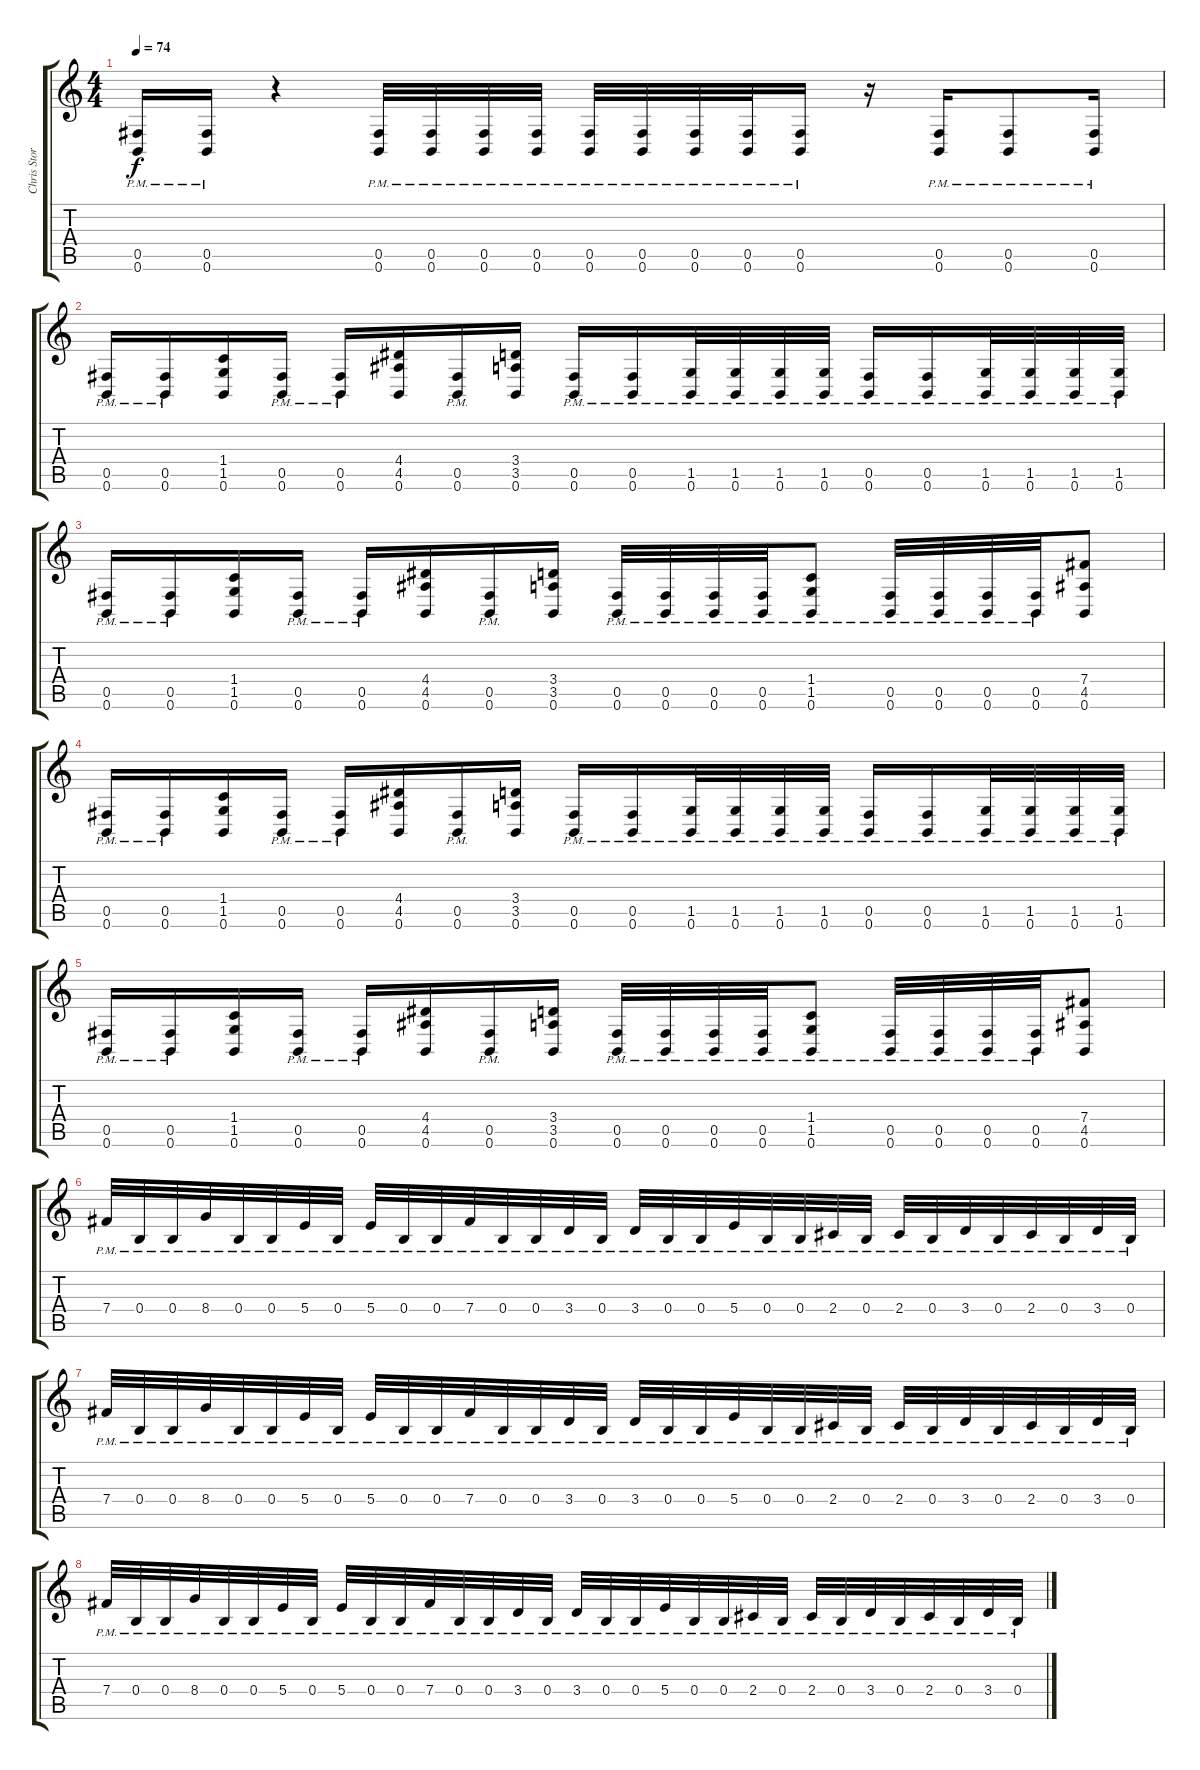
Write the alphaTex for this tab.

\track ("Chris Storey (Guitar)" "Chris Stor") {instrument distortionguitar}
\staff {score tabs}
\tuning (Db4 Ab3 E3 B2 Gb2 B1) {hide}
\ts (4 4)
\tempo 74
\clef g2
\ks c
(0.5{pm} 0.6{pm}).16{dy f} (0.5{pm} 0.6{pm}).16 r.4 (0.5{pm} 0.6{pm}).32 (0.5{pm} 0.6{pm}).32 (0.5{pm} 0.6{pm}).32 (0.5{pm} 0.6{pm}).32 (0.5{pm} 0.6{pm}).32 (0.5{pm} 0.6{pm}).32 (0.5{pm} 0.6{pm}).32 (0.5{pm} 0.6{pm}).32 (0.5{pm} 0.6{pm}).16 r.16 (0.5{pm} 0.6{pm}).16 (0.5{pm} 0.6{pm}).8 (0.5{pm} 0.6{pm}).16 |
(0.5{pm} 0.6{pm}).16 (0.5{pm} 0.6{pm}).16 (1.4 1.5 0.6).16 (0.5{pm} 0.6{pm}).16 (0.5{pm} 0.6{pm}).16 (4.4 4.5 0.6).16 (0.5{pm} 0.6{pm}).16 (3.4 3.5 0.6).16 (0.5{pm} 0.6{pm}).16 (0.5{pm} 0.6{pm}).16 (1.5{pm} 0.6{pm}).32 (1.5{pm} 0.6{pm}).32 (1.5{pm} 0.6{pm}).32 (1.5{pm} 0.6{pm}).32 (0.5{pm} 0.6{pm}).16 (0.5{pm} 0.6{pm}).16 (1.5{pm} 0.6{pm}).32 (1.5{pm} 0.6{pm}).32 (1.5{pm} 0.6{pm}).32 (1.5{pm} 0.6{pm}).32 |
(0.5{pm} 0.6{pm}).16 (0.5{pm} 0.6{pm}).16 (1.4 1.5 0.6).16 (0.5{pm} 0.6{pm}).16 (0.5{pm} 0.6{pm}).16 (4.4 4.5 0.6).16 (0.5{pm} 0.6{pm}).16 (3.4 3.5 0.6).16 (0.5{pm} 0.6{pm}).32 (0.5{pm} 0.6{pm}).32 (0.5{pm} 0.6{pm}).32 (0.5{pm} 0.6{pm}).32 (1.4 1.5{pm} 0.6{pm}).8 (0.5{pm} 0.6{pm}).32 (0.5{pm} 0.6{pm}).32 (0.5{pm} 0.6{pm}).32 (0.5{pm} 0.6{pm}).32 (7.4 4.5 0.6).8 |
(0.5{pm} 0.6{pm}).16 (0.5{pm} 0.6{pm}).16 (1.4 1.5 0.6).16 (0.5{pm} 0.6{pm}).16 (0.5{pm} 0.6{pm}).16 (4.4 4.5 0.6).16 (0.5{pm} 0.6{pm}).16 (3.4 3.5 0.6).16 (0.5{pm} 0.6{pm}).16 (0.5{pm} 0.6{pm}).16 (1.5{pm} 0.6{pm}).32 (1.5{pm} 0.6{pm}).32 (1.5{pm} 0.6{pm}).32 (1.5{pm} 0.6{pm}).32 (0.5{pm} 0.6{pm}).16 (0.5{pm} 0.6{pm}).16 (1.5{pm} 0.6{pm}).32 (1.5{pm} 0.6{pm}).32 (1.5{pm} 0.6{pm}).32 (1.5{pm} 0.6{pm}).32 |
(0.5{pm} 0.6{pm}).16 (0.5{pm} 0.6{pm}).16 (1.4 1.5 0.6).16 (0.5{pm} 0.6{pm}).16 (0.5{pm} 0.6{pm}).16 (4.4 4.5 0.6).16 (0.5{pm} 0.6{pm}).16 (3.4 3.5 0.6).16 (0.5{pm} 0.6{pm}).32 (0.5{pm} 0.6{pm}).32 (0.5{pm} 0.6{pm}).32 (0.5{pm} 0.6{pm}).32 (1.4 1.5{pm} 0.6{pm}).8 (0.5{pm} 0.6{pm}).32 (0.5{pm} 0.6{pm}).32 (0.5{pm} 0.6{pm}).32 (0.5{pm} 0.6{pm}).32 (7.4 4.5 0.6).8 |
7.4{pm}.32 0.4{pm}.32 0.4{pm}.32 8.4{pm}.32 0.4{pm}.32 0.4{pm}.32 5.4{pm}.32 0.4{pm}.32 5.4{pm}.32 0.4{pm}.32 0.4{pm}.32 7.4{pm}.32 0.4{pm}.32 0.4{pm}.32 3.4{pm}.32 0.4{pm}.32 3.4{pm}.32 0.4{pm}.32 0.4{pm}.32 5.4{pm}.32 0.4{pm}.32 0.4{pm}.32 2.4{pm}.32 0.4{pm}.32 2.4{pm}.32 0.4{pm}.32 3.4{pm}.32 0.4{pm}.32 2.4{pm}.32 0.4{pm}.32 3.4{pm}.32 0.4{pm}.32 |
7.4{pm}.32 0.4{pm}.32 0.4{pm}.32 8.4{pm}.32 0.4{pm}.32 0.4{pm}.32 5.4{pm}.32 0.4{pm}.32 5.4{pm}.32 0.4{pm}.32 0.4{pm}.32 7.4{pm}.32 0.4{pm}.32 0.4{pm}.32 3.4{pm}.32 0.4{pm}.32 3.4{pm}.32 0.4{pm}.32 0.4{pm}.32 5.4{pm}.32 0.4{pm}.32 0.4{pm}.32 2.4{pm}.32 0.4{pm}.32 2.4{pm}.32 0.4{pm}.32 3.4{pm}.32 0.4{pm}.32 2.4{pm}.32 0.4{pm}.32 3.4{pm}.32 0.4{pm}.32 |
7.4{pm}.32 0.4{pm}.32 0.4{pm}.32 8.4{pm}.32 0.4{pm}.32 0.4{pm}.32 5.4{pm}.32 0.4{pm}.32 5.4{pm}.32 0.4{pm}.32 0.4{pm}.32 7.4{pm}.32 0.4{pm}.32 0.4{pm}.32 3.4{pm}.32 0.4{pm}.32 3.4{pm}.32 0.4{pm}.32 0.4{pm}.32 5.4{pm}.32 0.4{pm}.32 0.4{pm}.32 2.4{pm}.32 0.4{pm}.32 2.4{pm}.32 0.4{pm}.32 3.4{pm}.32 0.4{pm}.32 2.4{pm}.32 0.4{pm}.32 3.4{pm}.32 0.4{pm}.32
